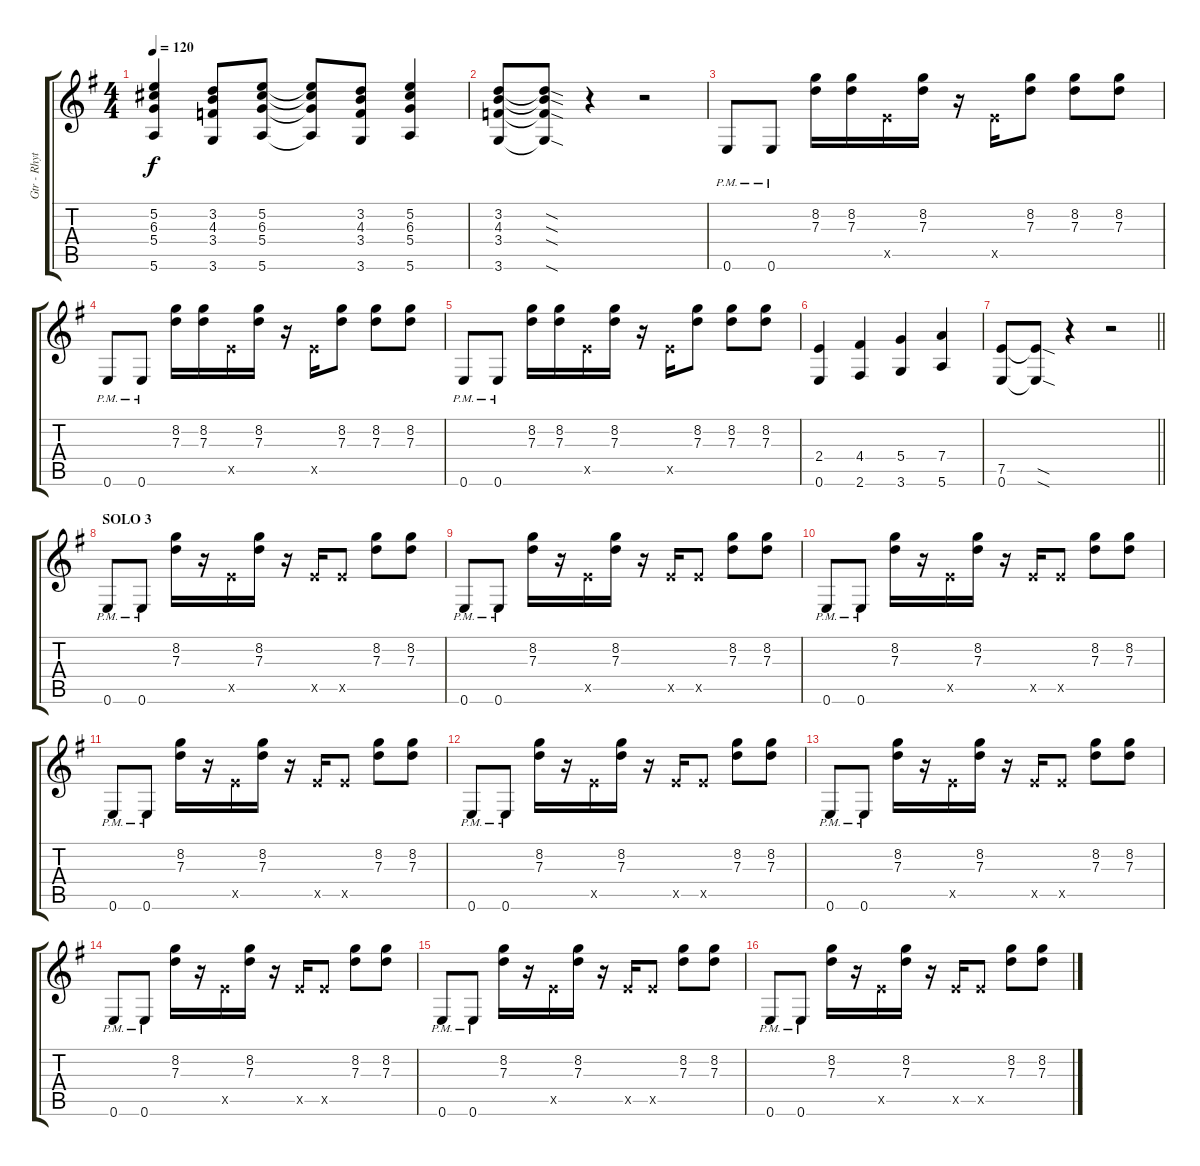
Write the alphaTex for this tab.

\track ("Gtr - Rhythm 2" "Gtr - Rhyt") {instrument overdrivenguitar}
\staff {score tabs}
\tuning (E4 B3 G3 D3 A2 E2) {hide}
\ts (4 4)
\tempo 120
\clef g2
\ks eminor
(5.2 6.3 5.4 5.6).4{dy f} (3.2 4.3 3.4 3.6).8 (5.2 6.3 5.4 5.6).8 (5.2{t} 6.3{t} 5.4{t} 5.6{t}).8 (3.2 4.3 3.4 3.6).8 (5.2 6.3 5.4 5.6).4 |
(3.2 4.3 3.4 3.6).8 (3.2{sod t} 4.3{sod t} 3.4{sod t} 3.6{sod t}).8 r.4 r.2 |
0.6{pm}.8 0.6{pm}.8 (8.2 7.3).16 (8.2 7.3).16 7.5{x}.16 (8.2 7.3).16 r.16 7.5{x}.16 (8.2 7.3).8 (8.2 7.3).8 (8.2 7.3).8 |
0.6{pm}.8 0.6{pm}.8 (8.2 7.3).16 (8.2 7.3).16 7.5{x}.16 (8.2 7.3).16 r.16 7.5{x}.16 (8.2 7.3).8 (8.2 7.3).8 (8.2 7.3).8 |
0.6{pm}.8 0.6{pm}.8 (8.2 7.3).16 (8.2 7.3).16 7.5{x}.16 (8.2 7.3).16 r.16 7.5{x}.16 (8.2 7.3).8 (8.2 7.3).8 (8.2 7.3).8 |
(2.4 0.6).4 (4.4 2.6).4 (5.4 3.6).4 (7.4 5.6).4 |
\barLineRight lightlight
(7.5 0.6).8 (7.5{sod t} 0.6{sod t}).8 r.4 r.2 |
\section ("" "SOLO 3")
0.6{pm}.8 0.6{pm}.8 (8.2 7.3).16 r.16 7.5{x}.16 (8.2 7.3).16 r.16 7.5{x}.16 7.5{x}.8 (8.2 7.3).8 (8.2 7.3).8 |
0.6{pm}.8 0.6{pm}.8 (8.2 7.3).16 r.16 7.5{x}.16 (8.2 7.3).16 r.16 7.5{x}.16 7.5{x}.8 (8.2 7.3).8 (8.2 7.3).8 |
0.6{pm}.8 0.6{pm}.8 (8.2 7.3).16 r.16 7.5{x}.16 (8.2 7.3).16 r.16 7.5{x}.16 7.5{x}.8 (8.2 7.3).8 (8.2 7.3).8 |
0.6{pm}.8 0.6{pm}.8 (8.2 7.3).16 r.16 7.5{x}.16 (8.2 7.3).16 r.16 7.5{x}.16 7.5{x}.8 (8.2 7.3).8 (8.2 7.3).8 |
0.6{pm}.8 0.6{pm}.8 (8.2 7.3).16 r.16 7.5{x}.16 (8.2 7.3).16 r.16 7.5{x}.16 7.5{x}.8 (8.2 7.3).8 (8.2 7.3).8 |
0.6{pm}.8 0.6{pm}.8 (8.2 7.3).16 r.16 7.5{x}.16 (8.2 7.3).16 r.16 7.5{x}.16 7.5{x}.8 (8.2 7.3).8 (8.2 7.3).8 |
0.6{pm}.8 0.6{pm}.8 (8.2 7.3).16 r.16 7.5{x}.16 (8.2 7.3).16 r.16 7.5{x}.16 7.5{x}.8 (8.2 7.3).8 (8.2 7.3).8 |
0.6{pm}.8 0.6{pm}.8 (8.2 7.3).16 r.16 7.5{x}.16 (8.2 7.3).16 r.16 7.5{x}.16 7.5{x}.8 (8.2 7.3).8 (8.2 7.3).8 |
0.6{pm}.8 0.6{pm}.8 (8.2 7.3).16 r.16 7.5{x}.16 (8.2 7.3).16 r.16 7.5{x}.16 7.5{x}.8 (8.2 7.3).8 (8.2 7.3).8
